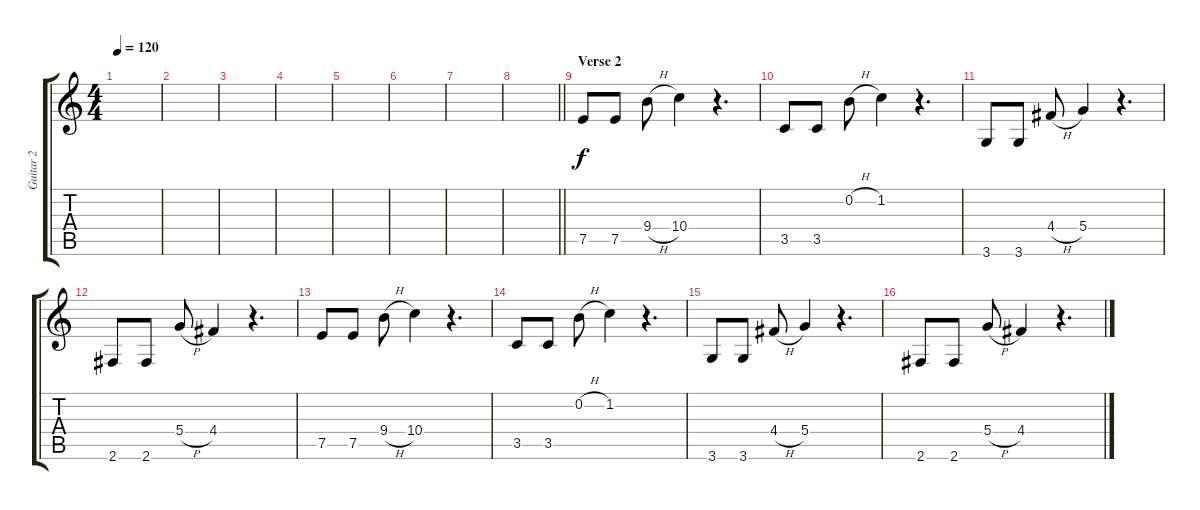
\track ("Guitar 2" "Guitar 2") {instrument acousticguitarsteel}
\staff {score tabs}
\tuning (E4 B3 G3 D3 A2 E2) {hide}
\ts (4 4)
\tempo 120
\clef g2
\ks c
|
|
|
|
|
|
|
\barLineRight lightlight
|
\section ("" "Verse 2")
7.5.8 7.5.8 9.4{h}.8 10.4.4 r.4{d} |
3.5.8 3.5.8 0.2{h}.8 1.2.4 r.4{d} |
3.6.8 3.6.8 4.4{h}.8 5.4.4 r.4{d} |
2.6.8 2.6.8 5.4{h}.8 4.4.4 r.4{d} |
7.5.8 7.5.8 9.4{h}.8 10.4.4 r.4{d} |
3.5.8 3.5.8 0.2{h}.8 1.2.4 r.4{d} |
3.6.8 3.6.8 4.4{h}.8 5.4.4 r.4{d} |
2.6.8 2.6.8 5.4{h}.8 4.4.4 r.4{d}
